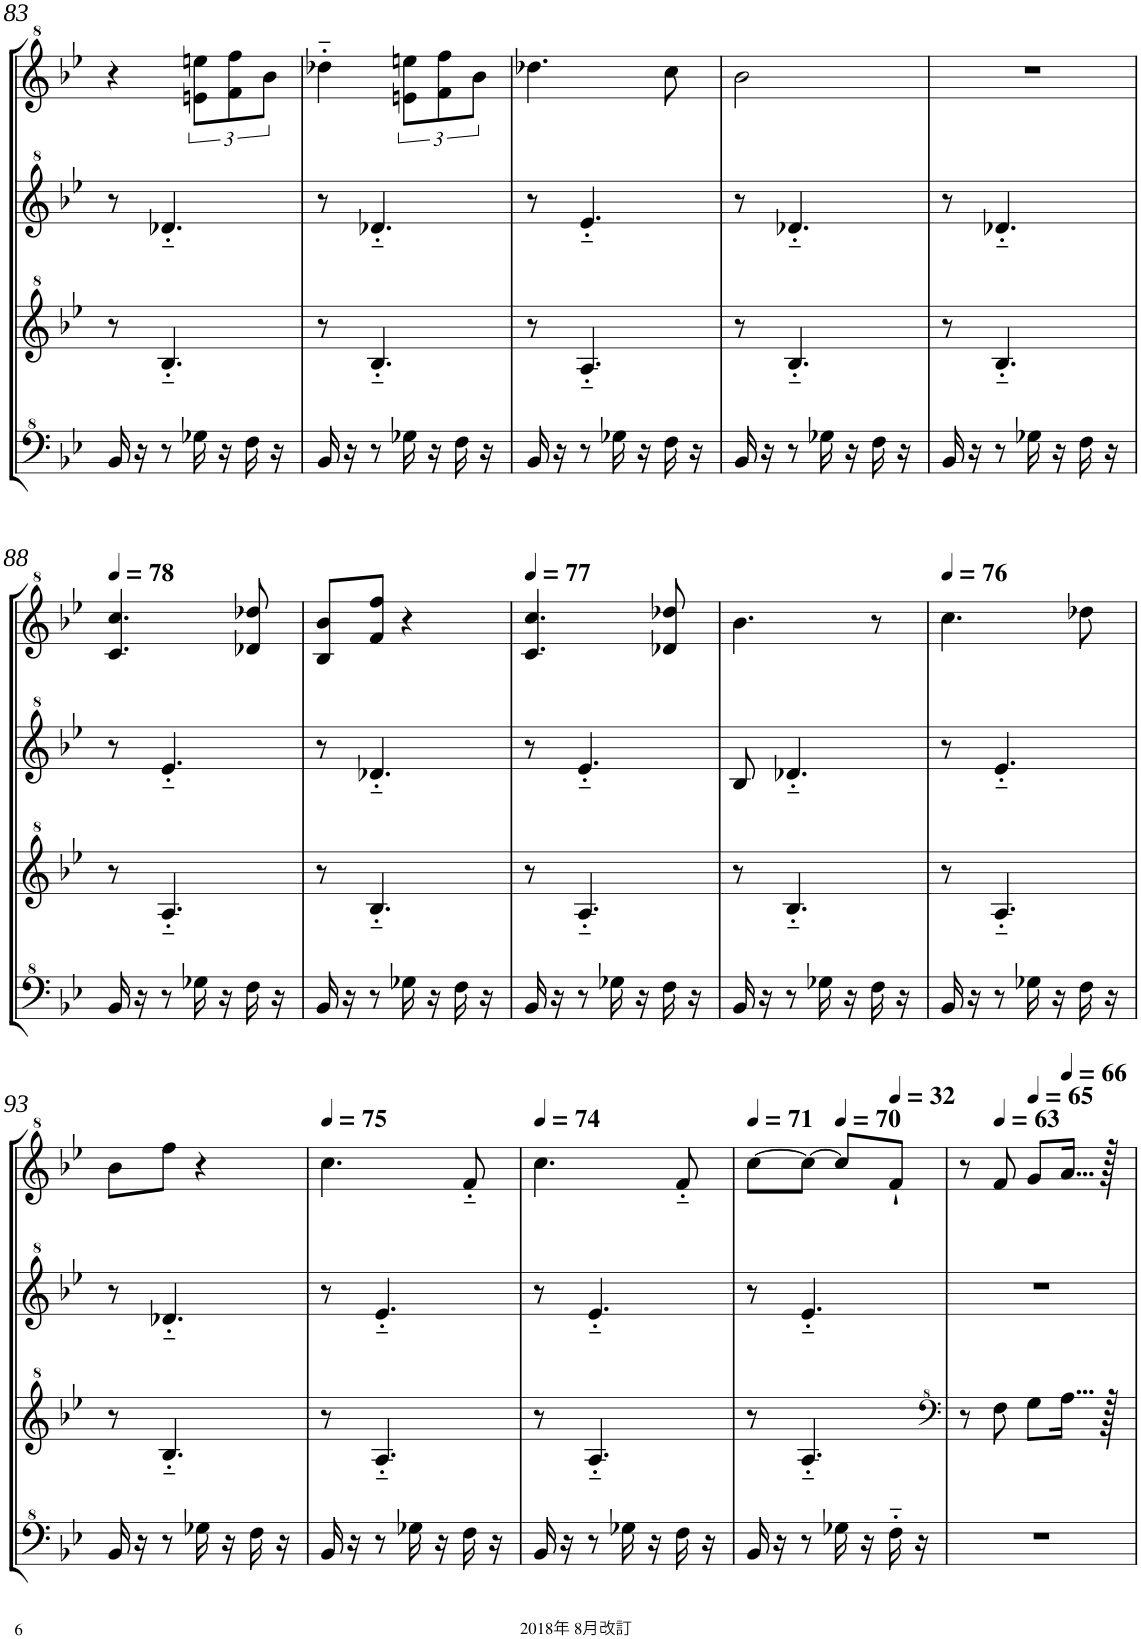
**kern	**kern	**kern	**kern
*part1	*part1	*part1	*part1
*staff4	*staff3	*staff2	*staff1
*I"Model III	*	*	*
!!LO:PB:g=z
*clefF^4	*clefG^2	*clefG^2	*clefG^2
*k[b-e-]	*k[b-e-]	*k[b-e-]	*k[b-e-]
*M2/4	*M2/4	*M2/4	*M2/4
=83	=83	=83	=83
16B-/	8r	8r	4r
16r	.	.	.
8r	4.b-'~/	4.dd-X'~/	.
16g-X\	.	.	12een\ 12eeen\L
16r	.	.	.
.	.	.	12ff\ 12fff\
16f\	.	.	.
.	.	.	12bb-\J
16r	.	.	.
=84	=84	=84	=84
16B-/	8r	8r	4ddd-X'~\
16r	.	.	.
8r	4.b-'~/	4.dd-X'~/	.
16g-X\	.	.	12een\ 12eeen\L
16r	.	.	.
.	.	.	12ff\ 12fff\
16f\	.	.	.
.	.	.	12bb-\J
16r	.	.	.
=85	=85	=85	=85
16B-/	8r	8r	4.ddd-X\
16r	.	.	.
8r	4.a'~/	4.ee-'~/	.
16g-X\	.	.	.
16r	.	.	.
16f\	.	.	8ccc\
16r	.	.	.
=86	=86	=86	=86
16B-/	8r	8r	2bb-\
16r	.	.	.
8r	4.b-'~/	4.dd-X'~/	.
16g-X\	.	.	.
16r	.	.	.
16f\	.	.	.
16r	.	.	.
=87	=87	=87	=87
16B-/	8r	8r	2r
16r	.	.	.
8r	4.b-'~/	4.dd-X'~/	.
16g-X\	.	.	.
16r	.	.	.
16f\	.	.	.
16r	.	.	.
!!LO:LB:g=z
=88	=88	=88	=88
*	*	*	*MM78
16B-/	8r	8r	4.cc/ 4.ccc/
16r	.	.	.
8r	4.a'~/	4.ee-'~/	.
16g-X\	.	.	.
16r	.	.	.
16f\	.	.	8dd-X/ 8ddd-X/
16r	.	.	.
=89	=89	=89	=89
16B-/	8r	8r	8b-/ 8bb-/L
16r	.	.	.
8r	4.b-'~/	4.dd-X'~/	8ff/ 8fff/J
16g-X\	.	.	4r
16r	.	.	.
16f\	.	.	.
16r	.	.	.
=90	=90	=90	=90
*	*	*	*MM77
16B-/	8r	8r	4.cc/ 4.ccc/
16r	.	.	.
8r	4.a'~/	4.ee-'~/	.
16g-X\	.	.	.
16r	.	.	.
16f\	.	.	8dd-X/ 8ddd-X/
16r	.	.	.
=91	=91	=91	=91
16B-/	8r	8b-/	4.bb-\
16r	.	.	.
8r	4.b-'~/	4.dd-X'~/	.
16g-X\	.	.	.
16r	.	.	.
16f\	.	.	8r
16r	.	.	.
=92	=92	=92	=92
*	*	*	*MM76
16B-/	8r	8r	4.ccc\
16r	.	.	.
8r	4.a'~/	4.ee-'~/	.
16g-X\	.	.	.
16r	.	.	.
16f\	.	.	8ddd-X\
16r	.	.	.
!!LO:LB:g=z
=93	=93	=93	=93
16B-/	8r	8r	8bb-\L
16r	.	.	.
8r	4.b-'~/	4.dd-X'~/	8fff\J
16g-X\	.	.	4r
16r	.	.	.
16f\	.	.	.
16r	.	.	.
=94	=94	=94	=94
*	*	*	*MM75
16B-/	8r	8r	4.ccc\
16r	.	.	.
8r	4.a'~/	4.ee-'~/	.
16g-X\	.	.	.
16r	.	.	.
16f\	.	.	8ff'~/
16r	.	.	.
=95	=95	=95	=95
*	*	*	*MM74
16B-/	8r	8r	4.ccc\
16r	.	.	.
8r	4.a'~/	4.ee-'~/	.
16g-X\	.	.	.
16r	.	.	.
16f\	.	.	8ff'~/
16r	.	.	.
=96	=96	=96	=96
*	*	*	*MM71
16B-/	8r	8r	[8ccc\L
16r	.	.	.
8r	4.a'~/	4.ee-'~/	8ccc\J_
*	*	*	*MM70
16g-X\	.	.	8ccc/L]
16r	.	.	.
*	*	*	*MM32
16f'~\	.	.	8ff`/J
16r	.	.	.
=97	=97	=97	=97
*	*clefF^4	*	*
2r	8r	2r	8r
*	*	*	*MM63
.	8f\	.	8ff/
*	*	*	*MM65
.	8g\L	.	8gg/L
*	*	*	*MM66
.	16...a\Jk	.	16...aa/Jk
.	128r	.	128r
=	=	=	=
*-	*-	*-	*-
